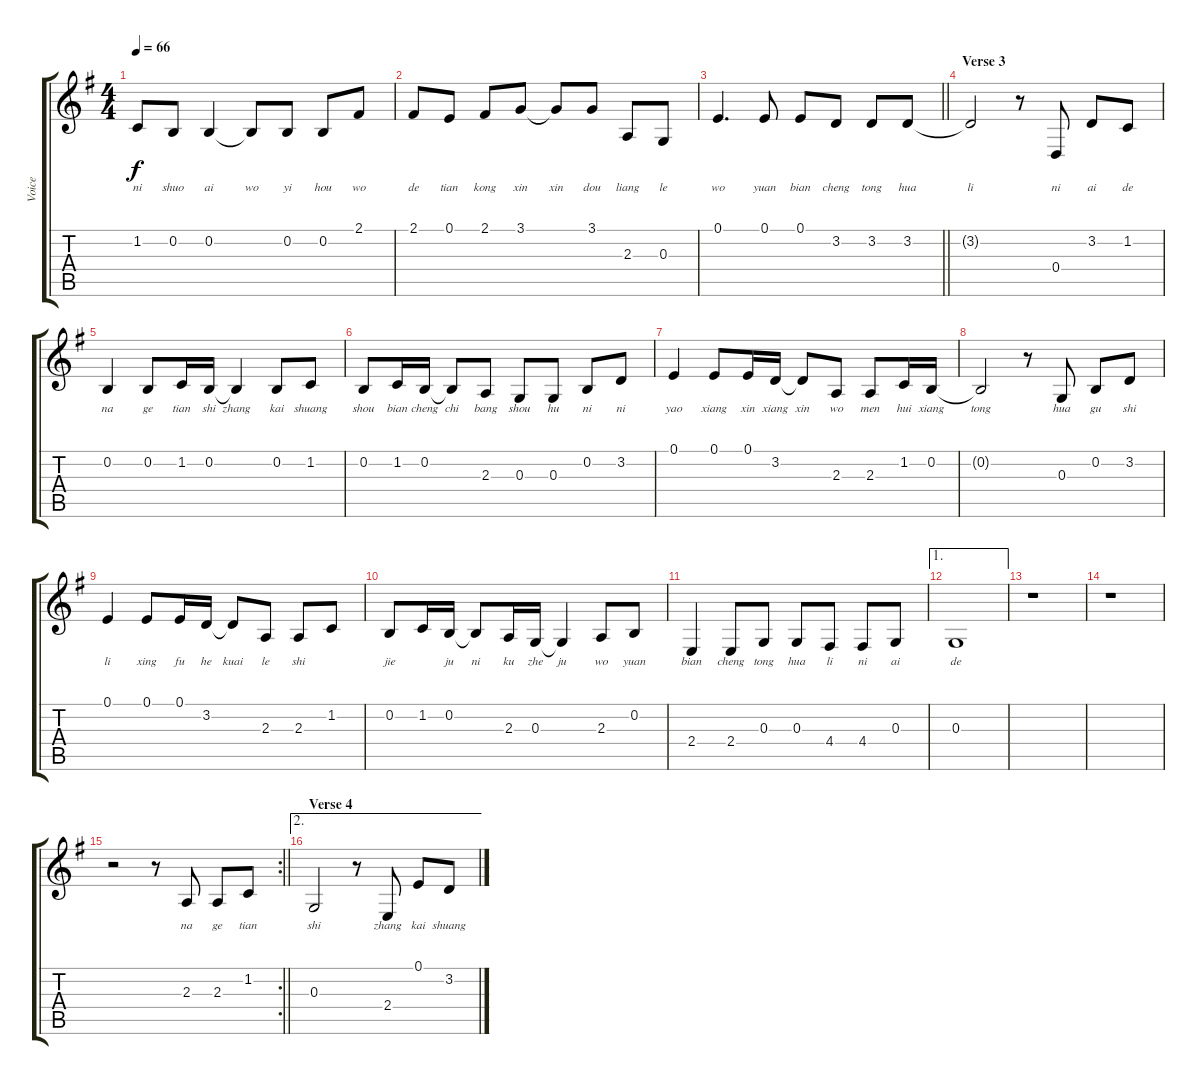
\track ("Voice" "Voice") {instrument piccolo}
\staff {score tabs}
\tuning (E4 B3 G3 D3 A2 E2) {hide}
\ts (4 4)
\tempo 66
\clef g2
\ks g
1.2.8{lyrics (0 "ni") lyrics (1 "") lyrics (2 "") lyrics (3 "") lyrics (4 "") dy f} 0.2.8{lyrics (0 "shuo") lyrics (1 "") lyrics (2 "") lyrics (3 "") lyrics (4 "")} 0.2.4{lyrics (0 "ai") lyrics (1 "") lyrics (2 "") lyrics (3 "") lyrics (4 "")} 0.2{t}.8{lyrics (0 "wo") lyrics (1 "") lyrics (2 "") lyrics (3 "") lyrics (4 "")} 0.2.8{lyrics (0 "yi") lyrics (1 "") lyrics (2 "") lyrics (3 "") lyrics (4 "")} 0.2.8{lyrics (0 "hou") lyrics (1 "") lyrics (2 "") lyrics (3 "") lyrics (4 "")} 2.1.8{lyrics (0 "wo") lyrics (1 "") lyrics (2 "") lyrics (3 "") lyrics (4 "")} |
2.1.8{lyrics (0 "de") lyrics (1 "") lyrics (2 "") lyrics (3 "") lyrics (4 "")} 0.1.8{lyrics (0 "tian") lyrics (1 "") lyrics (2 "") lyrics (3 "") lyrics (4 "")} 2.1.8{lyrics (0 "kong") lyrics (1 "") lyrics (2 "") lyrics (3 "") lyrics (4 "")} 3.1.8{lyrics (0 "xin") lyrics (1 "") lyrics (2 "") lyrics (3 "") lyrics (4 "")} 3.1{t}.8{lyrics (0 "xin") lyrics (1 "") lyrics (2 "") lyrics (3 "") lyrics (4 "")} 3.1.8{lyrics (0 "dou") lyrics (1 "") lyrics (2 "") lyrics (3 "") lyrics (4 "")} 2.3.8{lyrics (0 "liang") lyrics (1 "") lyrics (2 "") lyrics (3 "") lyrics (4 "")} 0.3.8{lyrics (0 "le") lyrics (1 "") lyrics (2 "") lyrics (3 "") lyrics (4 "")} |
\barLineRight lightlight
0.1.4{d lyrics (0 "wo") lyrics (1 "") lyrics (2 "") lyrics (3 "") lyrics (4 "")} 0.1.8{lyrics (0 "yuan") lyrics (1 "") lyrics (2 "") lyrics (3 "") lyrics (4 "")} 0.1.8{lyrics (0 "bian") lyrics (1 "") lyrics (2 "") lyrics (3 "") lyrics (4 "")} 3.2.8{lyrics (0 "cheng") lyrics (1 "") lyrics (2 "") lyrics (3 "") lyrics (4 "")} 3.2.8{lyrics (0 "tong") lyrics (1 "") lyrics (2 "") lyrics (3 "") lyrics (4 "")} 3.2.8{lyrics (0 "hua") lyrics (1 "") lyrics (2 "") lyrics (3 "") lyrics (4 "")} |
\section ("" "Verse 3")
3.2{t}.2{lyrics (0 "li") lyrics (1 "") lyrics (2 "") lyrics (3 "") lyrics (4 "")} r.8 0.4.8{lyrics (0 "ni") lyrics (1 "") lyrics (2 "") lyrics (3 "") lyrics (4 "")} 3.2.8{lyrics (0 "ai") lyrics (1 "") lyrics (2 "") lyrics (3 "") lyrics (4 "")} 1.2.8{lyrics (0 "de") lyrics (1 "") lyrics (2 "") lyrics (3 "") lyrics (4 "")} |
0.2.4{lyrics (0 "na") lyrics (1 "") lyrics (2 "") lyrics (3 "") lyrics (4 "")} 0.2.8{lyrics (0 "ge") lyrics (1 "") lyrics (2 "") lyrics (3 "") lyrics (4 "")} 1.2.16{lyrics (0 "tian") lyrics (1 "") lyrics (2 "") lyrics (3 "") lyrics (4 "")} 0.2.16{lyrics (0 "shi") lyrics (1 "") lyrics (2 "") lyrics (3 "") lyrics (4 "")} 0.2{t}.4{lyrics (0 "zhang") lyrics (1 "") lyrics (2 "") lyrics (3 "") lyrics (4 "")} 0.2.8{lyrics (0 "kai") lyrics (1 "") lyrics (2 "") lyrics (3 "") lyrics (4 "")} 1.2.8{lyrics (0 "shuang") lyrics (1 "") lyrics (2 "") lyrics (3 "") lyrics (4 "")} |
0.2.8{lyrics (0 "shou") lyrics (1 "") lyrics (2 "") lyrics (3 "") lyrics (4 "")} 1.2.16{lyrics (0 "bian") lyrics (1 "") lyrics (2 "") lyrics (3 "") lyrics (4 "")} 0.2.16{lyrics (0 "cheng") lyrics (1 "") lyrics (2 "") lyrics (3 "") lyrics (4 "")} 0.2{t}.8{lyrics (0 "chi") lyrics (1 "") lyrics (2 "") lyrics (3 "") lyrics (4 "")} 2.3.8{lyrics (0 "bang") lyrics (1 "") lyrics (2 "") lyrics (3 "") lyrics (4 "")} 0.3.8{lyrics (0 "shou") lyrics (1 "") lyrics (2 "") lyrics (3 "") lyrics (4 "")} 0.3.8{lyrics (0 "hu") lyrics (1 "") lyrics (2 "") lyrics (3 "") lyrics (4 "")} 0.2.8{lyrics (0 "ni") lyrics (1 "") lyrics (2 "") lyrics (3 "") lyrics (4 "")} 3.2.8{lyrics (0 "ni") lyrics (1 "") lyrics (2 "") lyrics (3 "") lyrics (4 "")} |
0.1.4{lyrics (0 "yao") lyrics (1 "") lyrics (2 "") lyrics (3 "") lyrics (4 "")} 0.1.8{lyrics (0 "xiang") lyrics (1 "") lyrics (2 "") lyrics (3 "") lyrics (4 "")} 0.1.16{lyrics (0 "xin") lyrics (1 "") lyrics (2 "") lyrics (3 "") lyrics (4 "")} 3.2.16{lyrics (0 "xiang") lyrics (1 "") lyrics (2 "") lyrics (3 "") lyrics (4 "")} 3.2{t}.8{lyrics (0 "xin") lyrics (1 "") lyrics (2 "") lyrics (3 "") lyrics (4 "")} 2.3.8{lyrics (0 "wo") lyrics (1 "") lyrics (2 "") lyrics (3 "") lyrics (4 "")} 2.3.8{lyrics (0 "men") lyrics (1 "") lyrics (2 "") lyrics (3 "") lyrics (4 "")} 1.2.16{lyrics (0 "hui") lyrics (1 "") lyrics (2 "") lyrics (3 "") lyrics (4 "")} 0.2.16{lyrics (0 "xiang") lyrics (1 "") lyrics (2 "") lyrics (3 "") lyrics (4 "")} |
0.2{t}.2{lyrics (0 "tong") lyrics (1 "") lyrics (2 "") lyrics (3 "") lyrics (4 "")} r.8 0.3.8{lyrics (0 "hua") lyrics (1 "") lyrics (2 "") lyrics (3 "") lyrics (4 "")} 0.2.8{lyrics (0 "gu") lyrics (1 "") lyrics (2 "") lyrics (3 "") lyrics (4 "")} 3.2.8{lyrics (0 "shi") lyrics (1 "") lyrics (2 "") lyrics (3 "") lyrics (4 "")} |
0.1.4{lyrics (0 "li") lyrics (1 "") lyrics (2 "") lyrics (3 "") lyrics (4 "")} 0.1.8{lyrics (0 "xing") lyrics (1 "") lyrics (2 "") lyrics (3 "") lyrics (4 "")} 0.1.16{lyrics (0 "fu") lyrics (1 "") lyrics (2 "") lyrics (3 "") lyrics (4 "")} 3.2.16{lyrics (0 "he") lyrics (1 "") lyrics (2 "") lyrics (3 "") lyrics (4 "")} 3.2{t}.8{lyrics (0 "kuai") lyrics (1 "") lyrics (2 "") lyrics (3 "") lyrics (4 "")} 2.3.8{lyrics (0 "le") lyrics (1 "") lyrics (2 "") lyrics (3 "") lyrics (4 "")} 2.3.8{lyrics (0 "shi") lyrics (1 "") lyrics (2 "") lyrics (3 "") lyrics (4 "")} 1.2.8{lyrics (0 "") lyrics (1 "") lyrics (2 "") lyrics (3 "") lyrics (4 "")} |
0.2.8{lyrics (0 "jie") lyrics (1 "") lyrics (2 "") lyrics (3 "") lyrics (4 "")} 1.2.16{lyrics (0 "") lyrics (1 "") lyrics (2 "") lyrics (3 "") lyrics (4 "")} 0.2.16{lyrics (0 "ju") lyrics (1 "") lyrics (2 "") lyrics (3 "") lyrics (4 "")} 0.2{t}.8{lyrics (0 "ni") lyrics (1 "") lyrics (2 "") lyrics (3 "") lyrics (4 "")} 2.3.16{lyrics (0 "ku") lyrics (1 "") lyrics (2 "") lyrics (3 "") lyrics (4 "")} 0.3.16{lyrics (0 "zhe") lyrics (1 "") lyrics (2 "") lyrics (3 "") lyrics (4 "")} 0.3{t}.4{lyrics (0 "ju") lyrics (1 "") lyrics (2 "") lyrics (3 "") lyrics (4 "")} 2.3.8{lyrics (0 "wo") lyrics (1 "") lyrics (2 "") lyrics (3 "") lyrics (4 "")} 0.2.8{lyrics (0 "yuan") lyrics (1 "") lyrics (2 "") lyrics (3 "") lyrics (4 "")} |
2.4.4{lyrics (0 "bian") lyrics (1 "") lyrics (2 "") lyrics (3 "") lyrics (4 "")} 2.4.8{lyrics (0 "cheng") lyrics (1 "") lyrics (2 "") lyrics (3 "") lyrics (4 "")} 0.3.8{lyrics (0 "tong") lyrics (1 "") lyrics (2 "") lyrics (3 "") lyrics (4 "")} 0.3.8{lyrics (0 "hua") lyrics (1 "") lyrics (2 "") lyrics (3 "") lyrics (4 "")} 4.4.8{lyrics (0 "li") lyrics (1 "") lyrics (2 "") lyrics (3 "") lyrics (4 "")} 4.4.8{lyrics (0 "ni") lyrics (1 "") lyrics (2 "") lyrics (3 "") lyrics (4 "")} 0.3.8{lyrics (0 "ai") lyrics (1 "") lyrics (2 "") lyrics (3 "") lyrics (4 "")} |
\ae 1
0.3.1{lyrics (0 "de") lyrics (1 "") lyrics (2 "") lyrics (3 "") lyrics (4 "")} |
r.1 |
r.1 |
\rc 2
\barLineRight lightlight
r.2 r.8 2.3.8{lyrics (0 "na") lyrics (1 "") lyrics (2 "") lyrics (3 "") lyrics (4 "")} 2.3.8{lyrics (0 "ge") lyrics (1 "") lyrics (2 "") lyrics (3 "") lyrics (4 "")} 1.2.8{lyrics (0 "tian") lyrics (1 "") lyrics (2 "") lyrics (3 "") lyrics (4 "")} |
\ae 2
\section ("" "Verse 4")
0.3.2{lyrics (0 "shi") lyrics (1 "") lyrics (2 "") lyrics (3 "") lyrics (4 "")} r.8 2.4.8{lyrics (0 "zhang") lyrics (1 "") lyrics (2 "") lyrics (3 "") lyrics (4 "")} 0.1.8{lyrics (0 "kai") lyrics (1 "") lyrics (2 "") lyrics (3 "") lyrics (4 "")} 3.2.8{lyrics (0 "shuang") lyrics (1 "") lyrics (2 "") lyrics (3 "") lyrics (4 "")}
